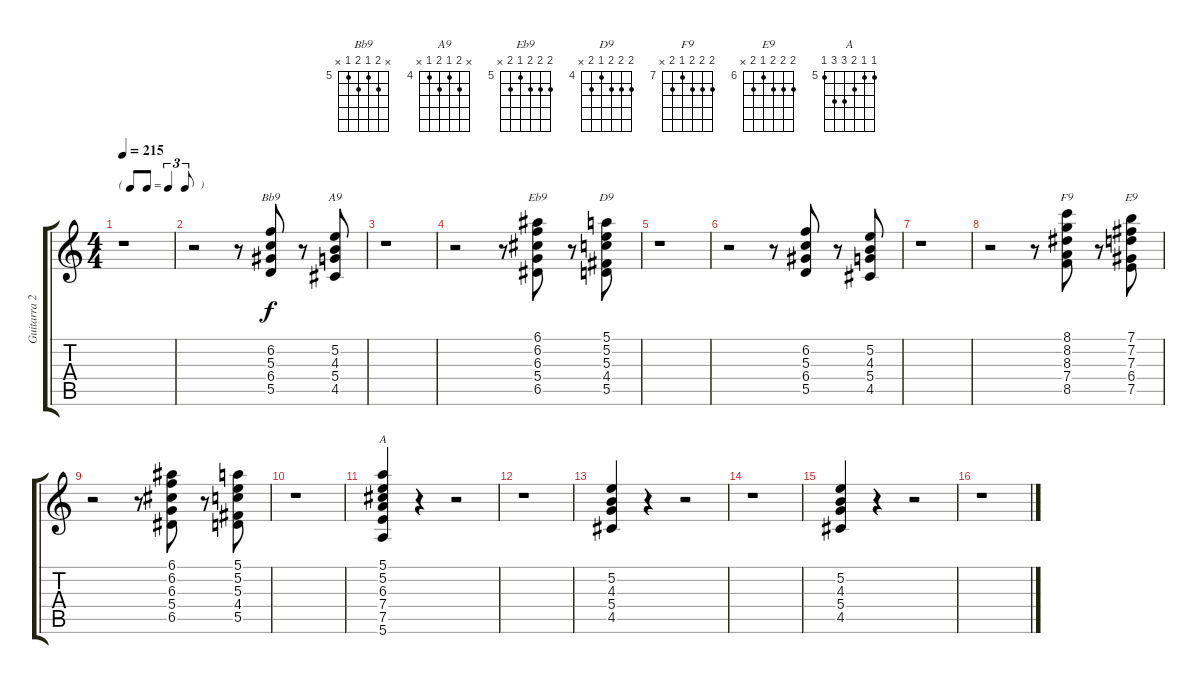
\track ("Guitarra 2" "Guitarra 2") {instrument electricguitarclean}
\staff {score tabs}
\tuning (E4 B3 G3 D3 A2 E2) {hide}
\chord ("Bb9" x 6 5 6 5 x) {firstfret 5}
\chord ("A9" x 5 4 5 4 x) {firstfret 4}
\chord ("Eb9" 6 6 6 5 6 x) {firstfret 5}
\chord ("D9" 5 5 5 4 5 x) {firstfret 4}
\chord ("F9" 8 8 8 7 8 x) {firstfret 7}
\chord ("E9" 7 7 7 6 7 x) {firstfret 6}
\chord ("A" 5 5 6 7 7 5) {firstfret 5}
\ts (4 4)
\tf triplet8th
\tempo 215
\clef g2
\ks c
r.1{dy f instrument electricguitarclean} |
r.2 r.8 (6.2 5.3 6.4 5.5).8{ch "Bb9"} r.8 (5.2 4.3 5.4 4.5).8{ch "A9"} |
r.1 |
r.2 r.8 (6.1 6.2 6.3 5.4 6.5).8{ch "Eb9"} r.8 (5.1 5.2 5.3 4.4 5.5).8{ch "D9"} |
r.1 |
r.2 r.8 (6.2 5.3 6.4 5.5).8 r.8 (5.2 4.3 5.4 4.5).8 |
r.1 |
r.2 r.8 (8.1 8.2 8.3 7.4 8.5).8{ch "F9"} r.8 (7.1 7.2 7.3 6.4 7.5).8{ch "E9"} |
r.2 r.8 (6.1 6.2 6.3 5.4 6.5).8 r.8 (5.1 5.2 5.3 4.4 5.5).8 |
r.1 |
(5.1 5.2 6.3 7.4 7.5 5.6).4{ch "A"} r.4 r.2 |
r.1 |
(5.2 4.3 5.4 4.5).4 r.4 r.2 |
r.1 |
(5.2 4.3 5.4 4.5).4 r.4 r.2 |
r.1
